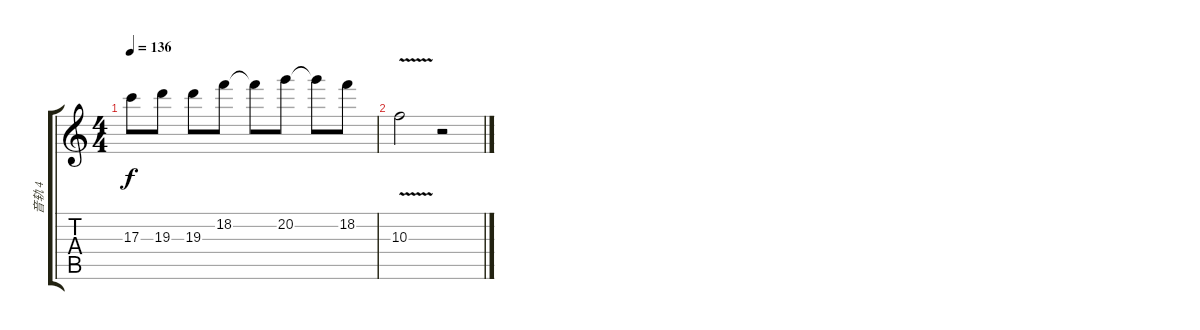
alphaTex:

\track ("音轨 4" "音轨 4") {instrument distortionguitar}
\staff {score tabs}
\tuning (E4 B3 G3 D3 A2 E2) {hide}
\ts (4 4)
\tempo 136
\clef g2
\ks c
17.3.8{dy f} 19.3.8 19.3.8 18.2.8 18.2{t}.8 20.2.8 20.2{t}.8 18.2.8 |
10.3{v}.2 r.2
